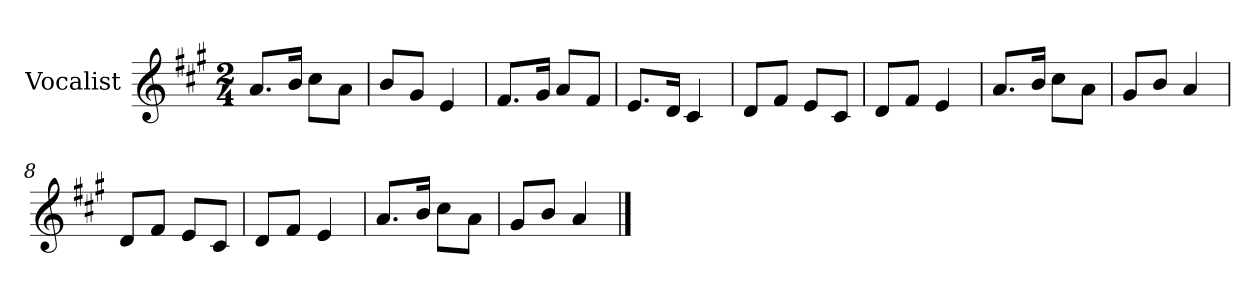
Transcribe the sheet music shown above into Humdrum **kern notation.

**kern
*part1
*staff1
*I"Vocalist
*k[f#c#g#]
*A:
*M2/4
=
8.aL
16bJk
8cc#L
8aJ
=1
8bL
8g#J
4e
=2
8.f#L
16g#Jk
8aL
8f#J
=3
8.eL
16dJk
4c#
=4
8dL
8f#J
8eL
8c#J
=5
8dL
8f#J
4e
=6
8.aL
16bJk
8cc#L
8aJ
=7
8g#L
8bJ
4a
=8
8dL
8f#J
8eL
8c#J
=9
8dL
8f#J
4e
=10
8.aL
16bJk
8cc#L
8aJ
=11
8g#L
8bJ
4a
==
*-
